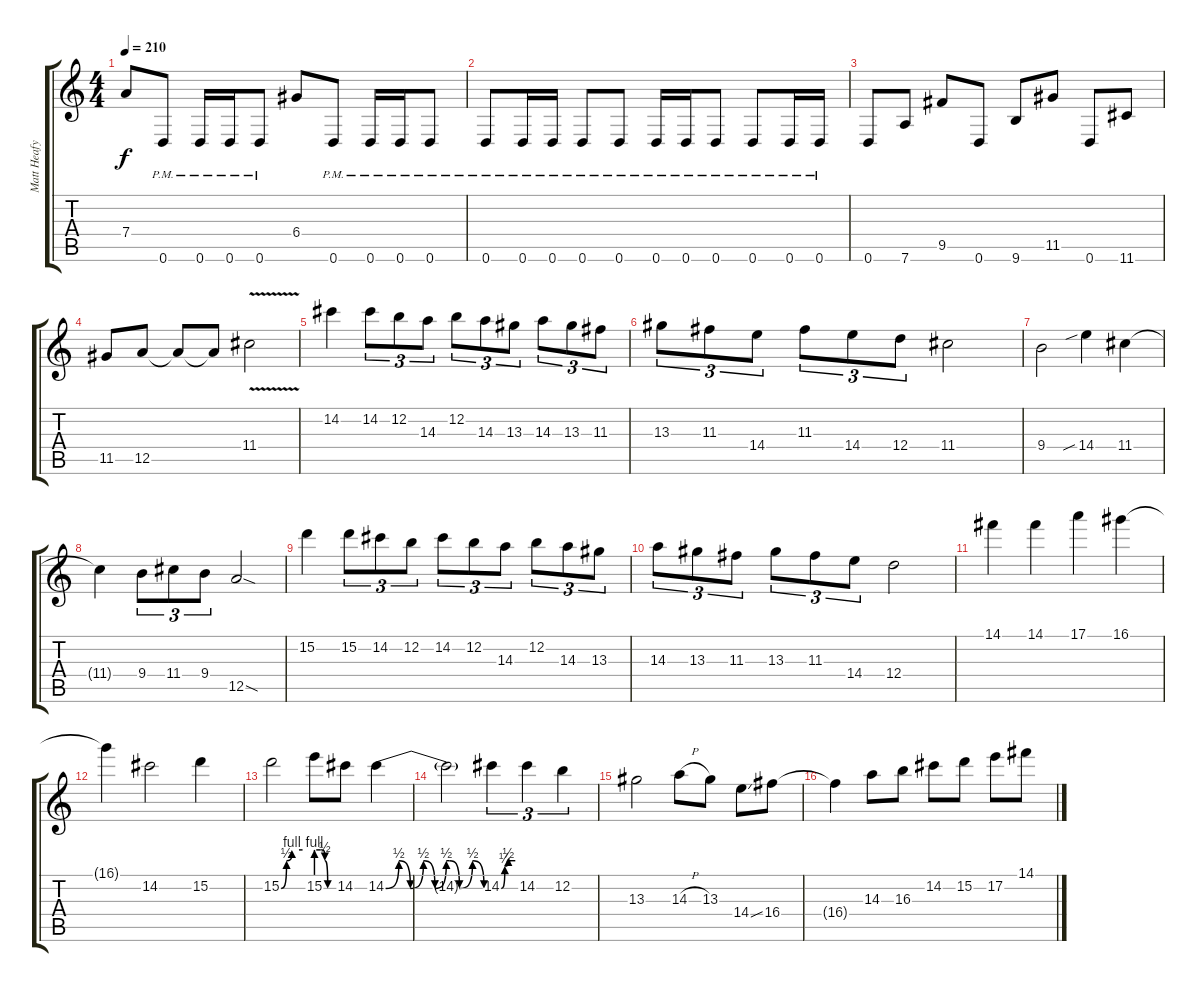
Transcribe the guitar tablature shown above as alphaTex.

\track ("Matt Heafy" "Matt Heafy") {instrument distortionguitar}
\staff {score tabs}
\tuning (E4 B3 G3 D3 A2 D2) {hide}
\ts (4 4)
\tempo 210
\clef g2
\ks c
7.4.8{dy f} 0.6{pm}.8 0.6{pm}.16 0.6{pm}.16 0.6{pm}.8 6.4.8 0.6{pm}.8 0.6{pm}.16 0.6{pm}.16 0.6{pm}.8 |
0.6{pm}.8 0.6{pm}.16 0.6{pm}.16 0.6{pm}.8 0.6{pm}.8 0.6{pm}.16 0.6{pm}.16 0.6{pm}.8 0.6{pm}.8 0.6{pm}.16 0.6{pm}.16 |
0.6.8 7.6.8 9.5.8 0.6.8 9.6.8 11.5.8 0.6.8 11.6.8 |
11.5.8 12.5.8 12.5{t}.8 12.5{t}.8 11.4{v}.2 |
14.2.4 14.2.8{tu (3 2)} 12.2.8{tu (3 2)} 14.3.8{tu (3 2)} 12.2.8{tu (3 2)} 14.3.8{tu (3 2)} 13.3.8{tu (3 2)} 14.3.8{tu (3 2)} 13.3.8{tu (3 2)} 11.3.8{tu (3 2)} |
13.3.8{tu (3 2)} 11.3.8{tu (3 2)} 14.4.8{tu (3 2)} 11.3.8{tu (3 2)} 14.4.8{tu (3 2)} 12.4.8{tu (3 2)} 11.4.2 |
9.4.2 14.4{sib}.4 11.4.4 |
11.4{t}.4 9.4.8{tu (3 2)} 11.4.8{tu (3 2)} 9.4.8{tu (3 2)} 12.5{sod}.2 |
15.2.4 15.2.8{tu (3 2)} 14.2.8{tu (3 2)} 12.2.8{tu (3 2)} 14.2.8{tu (3 2)} 12.2.8{tu (3 2)} 14.3.8{tu (3 2)} 12.2.8{tu (3 2)} 14.3.8{tu (3 2)} 13.3.8{tu (3 2)} |
14.3.8{tu (3 2)} 13.3.8{tu (3 2)} 11.3.8{tu (3 2)} 13.3.8{tu (3 2)} 11.3.8{tu (3 2)} 14.4.8{tu (3 2)} 12.4.2 |
14.1.4 14.1.4 17.1.4 16.1.4 |
16.1{t}.4 14.2.2 15.2.4 |
15.2{be (custom 0 0 15 2 30 4 60 4)}.2 15.2{be (custom 0 4 15 4 20 4 30 2 40 0 60 0)}.8 14.2.8 14.2{be (custom 0 0 8 2 15 0 23 2 30 0 37 2 39 2 45 0 53 2 60 0)}.4 |
14.2{t}.2 14.2{be (custom 0 0 15 1 30 2 60 2)}.4{tu (3 2)} 14.2.4{tu (3 2)} 12.2.4{tu (3 2)} |
13.3.2 14.3{h}.8 13.3.8 14.4{ss}.8 16.4.8 |
16.4{t}.4 14.3.8 16.3.8 14.2.8 15.2.8 17.2.8 14.1.8
